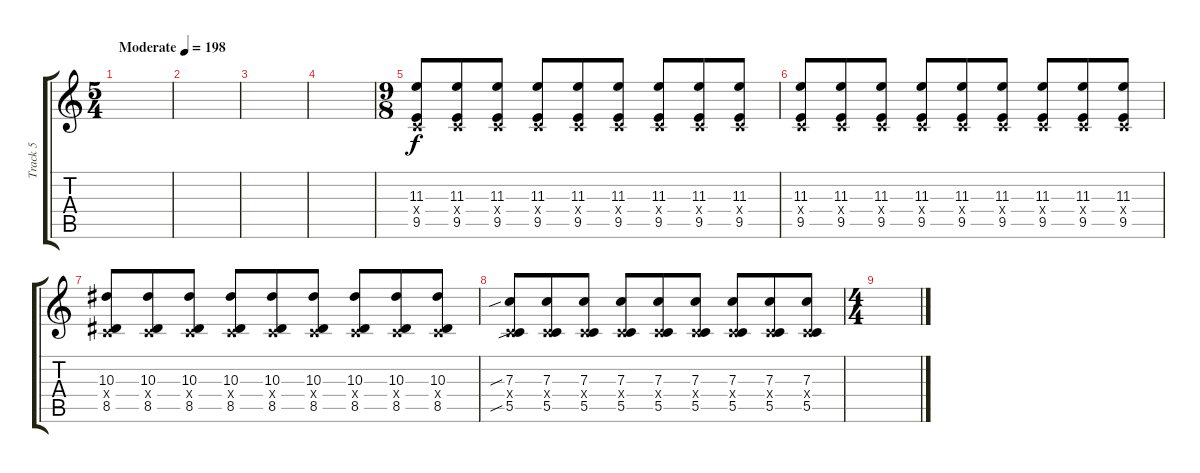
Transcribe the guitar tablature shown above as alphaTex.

\track ("Track 5" "Track 5") {instrument overdrivenguitar}
\staff {score tabs}
\tuning (D4 A3 F3 C3 G2 C2) {hide}
\ts (5 4)
\tempo (198 "Moderate")
\clef g2
\ks c
|
|
|
|
\ts (9 8)
(11.3 0.4{x} 9.5).8 (11.3 0.4{x} 9.5).8 (11.3 0.4{x} 9.5).8 (11.3 0.4{x} 9.5).8 (11.3 0.4{x} 9.5).8 (11.3 0.4{x} 9.5).8 (11.3 0.4{x} 9.5).8 (11.3 0.4{x} 9.5).8 (11.3 0.4{x} 9.5).8 |
(11.3 0.4{x} 9.5).8 (11.3 0.4{x} 9.5).8 (11.3 0.4{x} 9.5).8 (11.3 0.4{x} 9.5).8 (11.3 0.4{x} 9.5).8 (11.3 0.4{x} 9.5).8 (11.3 0.4{x} 9.5).8 (11.3 0.4{x} 9.5).8 (11.3 0.4{x} 9.5).8 |
(10.3 0.4{x} 8.5).8 (10.3 0.4{x} 8.5).8 (10.3 0.4{x} 8.5).8 (10.3 0.4{x} 8.5).8 (10.3 0.4{x} 8.5).8 (10.3 0.4{x} 8.5).8 (10.3 0.4{x} 8.5).8 (10.3 0.4{x} 8.5).8 (10.3 0.4{x} 8.5).8 |
(7.3{sib} 0.4{x} 5.5{sib}).8 (7.3 0.4{x} 5.5).8 (7.3 0.4{x} 5.5).8 (7.3 0.4{x} 5.5).8 (7.3 0.4{x} 5.5).8 (7.3 0.4{x} 5.5).8 (7.3 0.4{x} 5.5).8 (7.3 0.4{x} 5.5).8 (7.3 0.4{x} 5.5).8 |
\ts (4 4)
